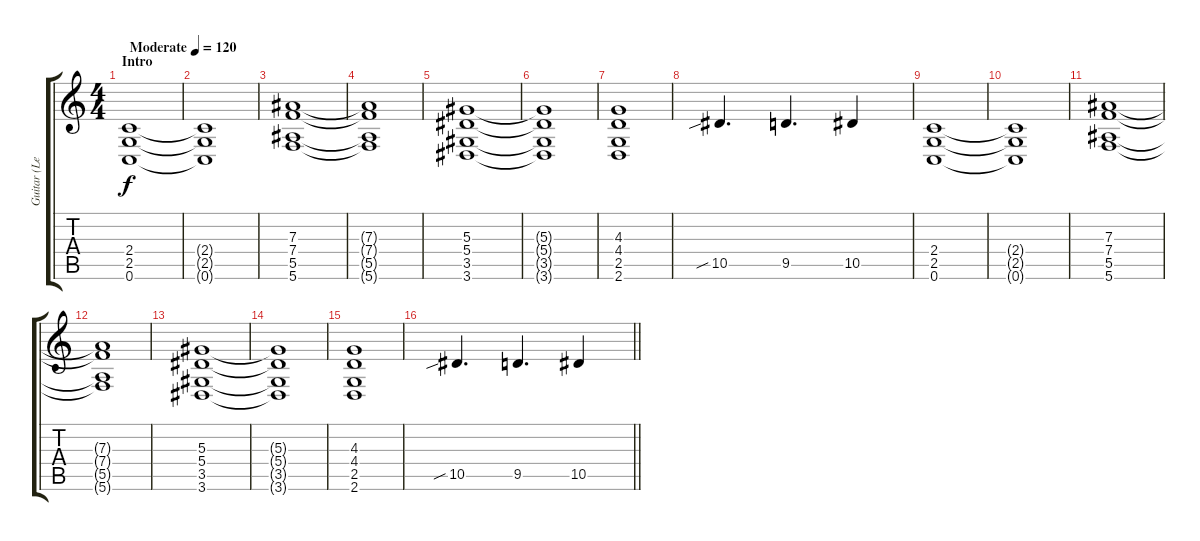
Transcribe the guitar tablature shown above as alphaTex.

\track ("Guitar (Left)" "Guitar (Le") {instrument distortionguitar}
\staff {score tabs}
\tuning (C4 G3 Eb3 Bb2 F2 C2) {hide}
\ts (4 4)
\section ("" "Intro")
\tempo (120 "Moderate")
\clef g2
\ks c
(2.4 2.5 0.6).1{dy f instrument distortionguitar} |
(2.4{t} 2.5{t} 0.6{t}).1 |
(7.3 7.4 5.5 5.6).1 |
(7.3{t} 7.4{t} 5.5{t} 5.6{t}).1 |
(5.3 5.4 3.5 3.6).1 |
(5.3{t} 5.4{t} 3.5{t} 3.6{t}).1 |
(4.3 4.4 2.5 2.6).1 |
10.5{sib}.4{d} 9.5.4{d} 10.5.4 |
(2.4 2.5 0.6).1 |
(2.4{t} 2.5{t} 0.6{t}).1 |
(7.3 7.4 5.5 5.6).1 |
(7.3{t} 7.4{t} 5.5{t} 5.6{t}).1 |
(5.3 5.4 3.5 3.6).1 |
(5.3{t} 5.4{t} 3.5{t} 3.6{t}).1 |
(4.3 4.4 2.5 2.6).1 |
\barLineRight lightlight
10.5{sib}.4{d} 9.5.4{d} 10.5.4
